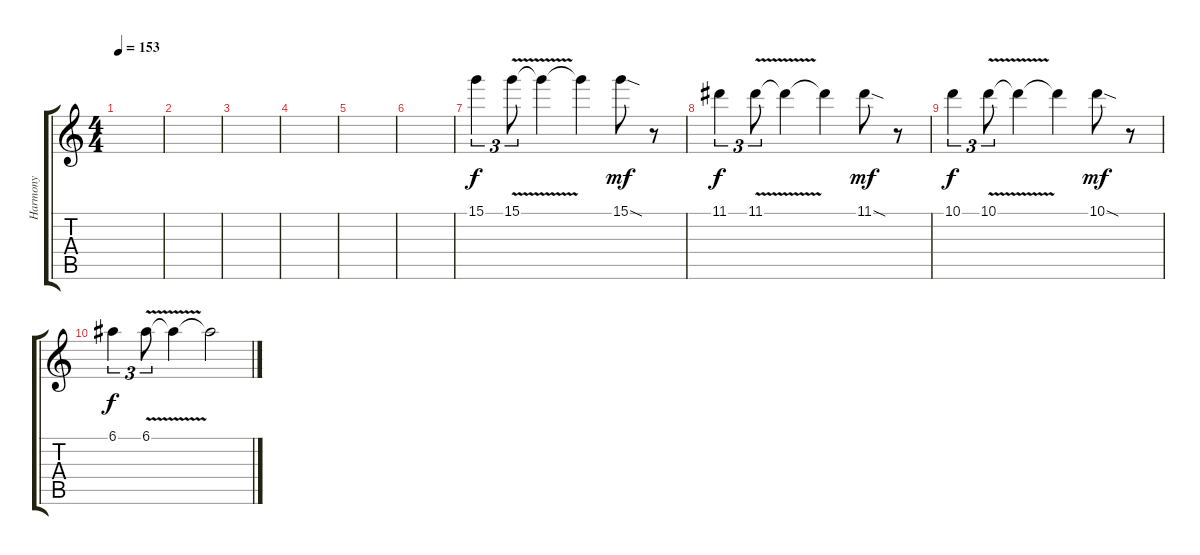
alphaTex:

\track ("Harmony" "Harmony") {instrument overdrivenguitar}
\staff {score tabs}
\tuning (E4 B3 G3 D3 A2 E2) {hide}
\ts (4 4)
\tempo 153
\clef g2
\ks c
|
|
|
|
|
|
15.1.4{tu (3 2)} 15.1{v}.8{tu (3 2)} 15.1{t}.4 15.1{t}.4 15.1{sod}.8{dy mf} r.8 |
11.1.4{tu (3 2) dy f} 11.1{v}.8{tu (3 2)} 11.1{t}.4 11.1{t}.4 11.1{sod}.8{dy mf} r.8 |
10.1.4{tu (3 2) dy f} 10.1{v}.8{tu (3 2)} 10.1{t}.4 10.1{t}.4 10.1{sod}.8{dy mf} r.8 |
6.1.4{tu (3 2) dy f} 6.1{v}.8{tu (3 2)} 6.1{t}.4 6.1{t}.2
